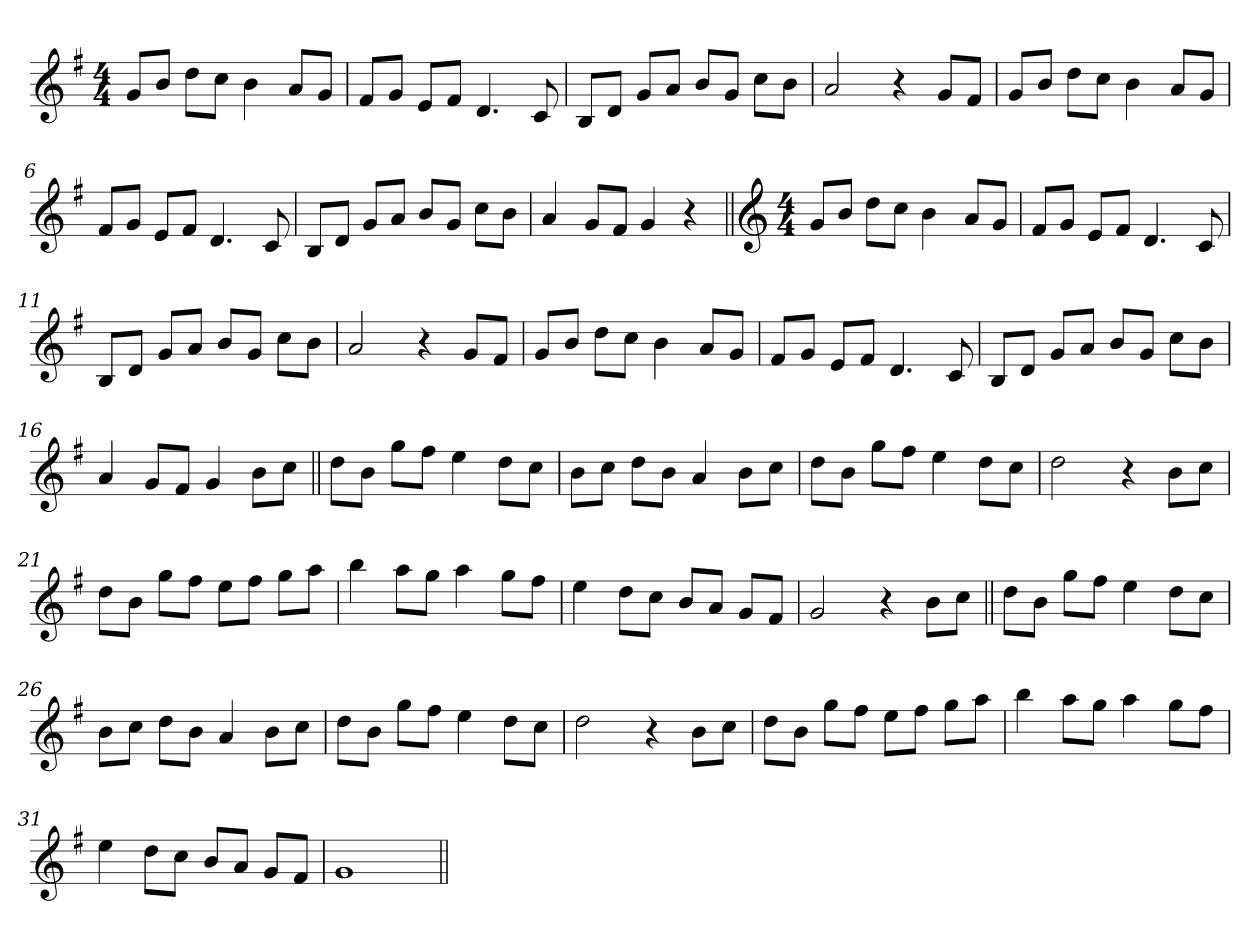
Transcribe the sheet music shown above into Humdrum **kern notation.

**kern
*part1
*staff1
*clefG2
*k[f#]
*G:
*M4/4
=1
8g/L
8b/J
8dd\L
8cc\J
4b\
8a/L
8g/J
=2
8f#/L
8g/J
8e/L
8f#/J
4.d/
8c/
=3
8B/L
8d/J
8g/L
8a/J
8b/L
8g/J
8cc\L
8b\J
=4
2a/
4r
8g/L
8f#/J
=5
8g/L
8b/J
8dd\L
8cc\J
4b\
8a/L
8g/J
=6
8f#/L
8g/J
8e/L
8f#/J
4.d/
8c/
!!LO:LB:g=z
=7
8B/L
8d/J
8g/L
8a/J
8b/L
8g/J
8cc\L
8b\J
=8
4a/
8g/L
8f#/J
4g/
4r
=9||
*clefG2
*M4/4
8g/L
8b/J
8dd\L
8cc\J
4b\
8a/L
8g/J
=10
8f#/L
8g/J
8e/L
8f#/J
4.d/
8c/
=11
8B/L
8d/J
8g/L
8a/J
8b/L
8g/J
8cc\L
8b\J
=12
2a/
4r
8g/L
8f#/J
!!LO:LB:g=z
=13
8g/L
8b/J
8dd\L
8cc\J
4b\
8a/L
8g/J
=14
8f#/L
8g/J
8e/L
8f#/J
4.d/
8c/
=15
8B/L
8d/J
8g/L
8a/J
8b/L
8g/J
8cc\L
8b\J
=16
4a/
8g/L
8f#/J
4g/
8b\L
8cc\J
=17||
8dd\L
8b\J
8gg\L
8ff#\J
4ee\
8dd\L
8cc\J
=18
8b\L
8cc\J
8dd\L
8b\J
4a/
8b\L
8cc\J
!!LO:LB:g=z
=19
8dd\L
8b\J
8gg\L
8ff#\J
4ee\
8dd\L
8cc\J
=20
2dd\
4r
8b\L
8cc\J
=21
8dd\L
8b\J
8gg\L
8ff#\J
8ee\L
8ff#\J
8gg\L
8aa\J
=22
4bb\
8aa\L
8gg\J
4aa\
8gg\L
8ff#\J
=23
4ee\
8dd\L
8cc\J
8b/L
8a/J
8g/L
8f#/J
=24
2g/
4r
8b\L
8cc\J
!!LO:LB:g=z
=25||
8dd\L
8b\J
8gg\L
8ff#\J
4ee\
8dd\L
8cc\J
=26
8b\L
8cc\J
8dd\L
8b\J
4a/
8b\L
8cc\J
=27
8dd\L
8b\J
8gg\L
8ff#\J
4ee\
8dd\L
8cc\J
=28
2dd\
4r
8b\L
8cc\J
=29
8dd\L
8b\J
8gg\L
8ff#\J
8ee\L
8ff#\J
8gg\L
8aa\J
=30
4bb\
8aa\L
8gg\J
4aa\
8gg\L
8ff#\J
!!LO:LB:g=z
=31
4ee\
8dd\L
8cc\J
8b/L
8a/J
8g/L
8f#/J
=32
1g
=||
*-
